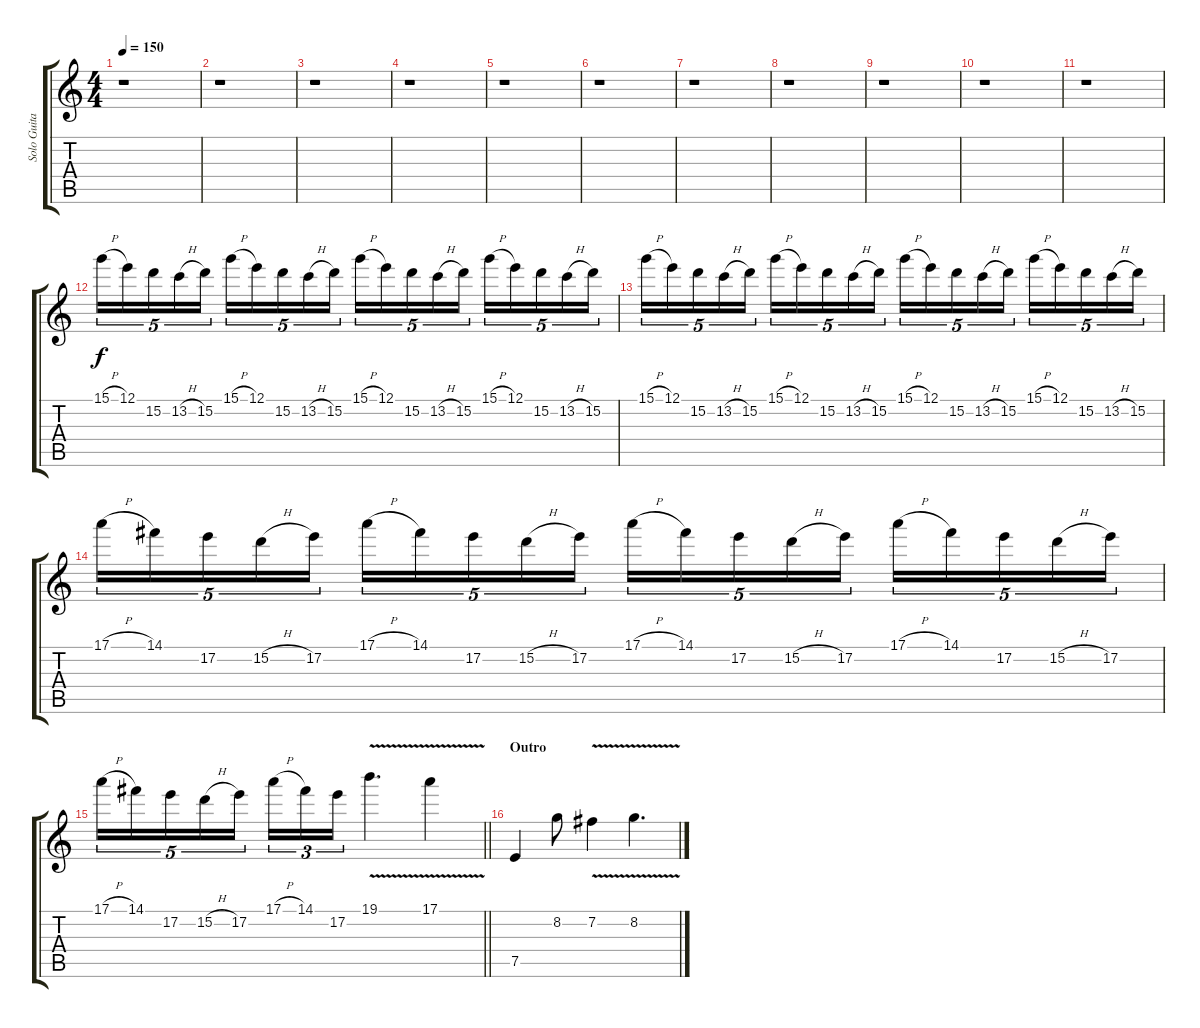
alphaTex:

\track ("Solo Guitar" "Solo Guita") {instrument overdrivenguitar}
\staff {score tabs}
\tuning (E4 B3 G3 D3 A2 E2) {hide}
\ts (4 4)
\tempo 150
\clef g2
\ks c
r.1{dy f} |
r.1 |
r.1 |
r.1 |
r.1 |
r.1 |
r.1 |
r.1 |
r.1 |
r.1 |
r.1 |
15.1{h}.16{tu (5 4) instrument overdrivenguitar} 12.1.16{tu (5 4)} 15.2.16{tu (5 4)} 13.2{h}.16{tu (5 4)} 15.2.16{tu (5 4)} 15.1{h}.16{tu (5 4)} 12.1.16{tu (5 4)} 15.2.16{tu (5 4)} 13.2{h}.16{tu (5 4)} 15.2.16{tu (5 4)} 15.1{h}.16{tu (5 4)} 12.1.16{tu (5 4)} 15.2.16{tu (5 4)} 13.2{h}.16{tu (5 4)} 15.2.16{tu (5 4)} 15.1{h}.16{tu (5 4)} 12.1.16{tu (5 4)} 15.2.16{tu (5 4)} 13.2{h}.16{tu (5 4)} 15.2.16{tu (5 4)} |
15.1{h}.16{tu (5 4)} 12.1.16{tu (5 4)} 15.2.16{tu (5 4)} 13.2{h}.16{tu (5 4)} 15.2.16{tu (5 4)} 15.1{h}.16{tu (5 4)} 12.1.16{tu (5 4)} 15.2.16{tu (5 4)} 13.2{h}.16{tu (5 4)} 15.2.16{tu (5 4)} 15.1{h}.16{tu (5 4)} 12.1.16{tu (5 4)} 15.2.16{tu (5 4)} 13.2{h}.16{tu (5 4)} 15.2.16{tu (5 4)} 15.1{h}.16{tu (5 4)} 12.1.16{tu (5 4)} 15.2.16{tu (5 4)} 13.2{h}.16{tu (5 4)} 15.2.16{tu (5 4)} |
17.1{h}.16{tu (5 4)} 14.1.16{tu (5 4)} 17.2.16{tu (5 4)} 15.2{h}.16{tu (5 4)} 17.2.16{tu (5 4)} 17.1{h}.16{tu (5 4)} 14.1.16{tu (5 4)} 17.2.16{tu (5 4)} 15.2{h}.16{tu (5 4)} 17.2.16{tu (5 4)} 17.1{h}.16{tu (5 4)} 14.1.16{tu (5 4)} 17.2.16{tu (5 4)} 15.2{h}.16{tu (5 4)} 17.2.16{tu (5 4)} 17.1{h}.16{tu (5 4)} 14.1.16{tu (5 4)} 17.2.16{tu (5 4)} 15.2{h}.16{tu (5 4)} 17.2.16{tu (5 4)} |
\barLineRight lightlight
17.1{h}.16{tu (5 4)} 14.1.16{tu (5 4)} 17.2.16{tu (5 4)} 15.2{h}.16{tu (5 4)} 17.2.16{tu (5 4)} 17.1{h}.16{tu (3 2)} 14.1.16{tu (3 2)} 17.2.16{tu (3 2)} 19.1{v}.4{d} 17.1{v}.4 |
\section ("" "Outro")
7.5.4{instrument overdrivenguitar} 8.2.8 7.2{v}.4 8.2{v}.4{d}
